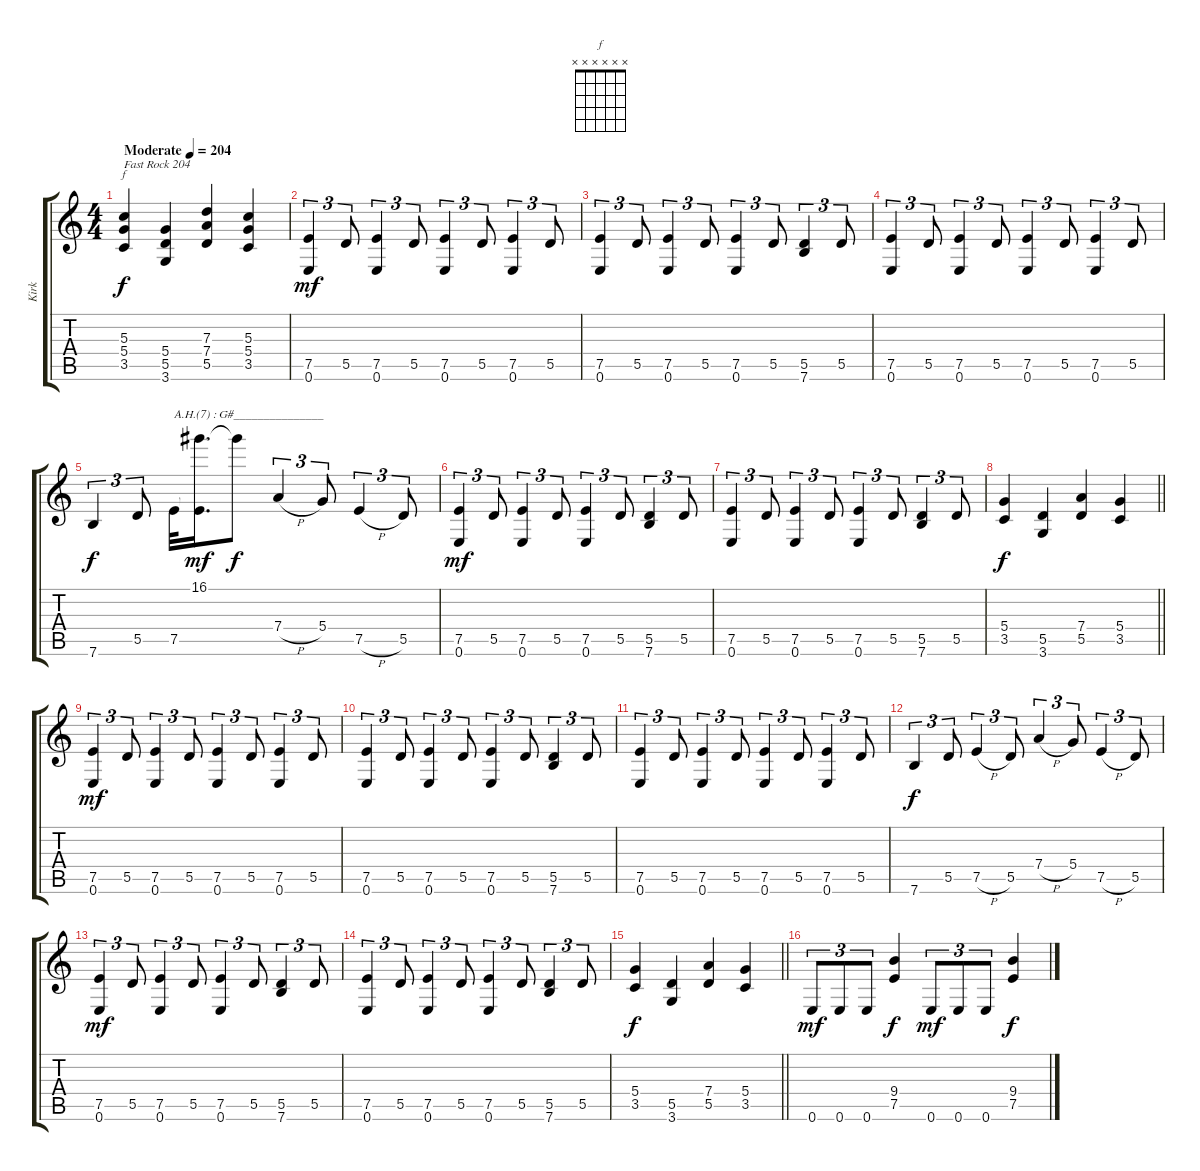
\track ("Kirk" "Kirk") {instrument distortionguitar}
\staff {score tabs}
\tuning (E4 B3 G3 D3 A2 E2) {hide}
\chord ("f" x x x x x x)
\ts (4 4)
\tempo (204 "Moderate")
\clef g2
\ks c
(5.3 5.4 3.5).4{ch "f" txt "Fast Rock 204" dy f instrument distortionguitar} (5.4 5.5 3.6).4 (7.3 7.4 5.5).4 (5.3 5.4 3.5).4 |
(7.5 0.6).4{tu (3 2) dy mf} 5.5.8{tu (3 2)} (7.5 0.6).4{tu (3 2)} 5.5.8{tu (3 2)} (7.5 0.6).4{tu (3 2)} 5.5.8{tu (3 2)} (7.5 0.6).4{tu (3 2)} 5.5.8{tu (3 2)} |
(7.5 0.6).4{tu (3 2)} 5.5.8{tu (3 2)} (7.5 0.6).4{tu (3 2)} 5.5.8{tu (3 2)} (7.5 0.6).4{tu (3 2)} 5.5.8{tu (3 2)} (5.5 7.6).4{tu (3 2)} 5.5.8{tu (3 2)} |
(7.5 0.6).4{tu (3 2)} 5.5.8{tu (3 2)} (7.5 0.6).4{tu (3 2)} 5.5.8{tu (3 2)} (7.5 0.6).4{tu (3 2)} 5.5.8{tu (3 2)} (7.5 0.6).4{tu (3 2)} 5.5.8{tu (3 2)} |
7.6.4{tu (3 2) dy f} 5.5.8{tu (3 2)} 7.5.32{txt "A.H.(7) : G#_______________"} (16.1 7.5{t}).16{d dy mf} 16.1{t}.8{dy f} 7.4{h}.4{tu (3 2)} 5.4.8{tu (3 2)} 7.5{h}.4{tu (3 2)} 5.5.8{tu (3 2)} |
(7.5 0.6).4{tu (3 2) dy mf} 5.5.8{tu (3 2)} (7.5 0.6).4{tu (3 2)} 5.5.8{tu (3 2)} (7.5 0.6).4{tu (3 2)} 5.5.8{tu (3 2)} (5.5 7.6).4{tu (3 2)} 5.5.8{tu (3 2)} |
(7.5 0.6).4{tu (3 2)} 5.5.8{tu (3 2)} (7.5 0.6).4{tu (3 2)} 5.5.8{tu (3 2)} (7.5 0.6).4{tu (3 2)} 5.5.8{tu (3 2)} (5.5 7.6).4{tu (3 2)} 5.5.8{tu (3 2)} |
\barLineRight lightlight
(5.4 3.5).4{dy f} (5.5 3.6).4 (7.4 5.5).4 (5.4 3.5).4 |
(7.5 0.6).4{tu (3 2) dy mf} 5.5.8{tu (3 2)} (7.5 0.6).4{tu (3 2)} 5.5.8{tu (3 2)} (7.5 0.6).4{tu (3 2)} 5.5.8{tu (3 2)} (7.5 0.6).4{tu (3 2)} 5.5.8{tu (3 2)} |
(7.5 0.6).4{tu (3 2)} 5.5.8{tu (3 2)} (7.5 0.6).4{tu (3 2)} 5.5.8{tu (3 2)} (7.5 0.6).4{tu (3 2)} 5.5.8{tu (3 2)} (5.5 7.6).4{tu (3 2)} 5.5.8{tu (3 2)} |
(7.5 0.6).4{tu (3 2)} 5.5.8{tu (3 2)} (7.5 0.6).4{tu (3 2)} 5.5.8{tu (3 2)} (7.5 0.6).4{tu (3 2)} 5.5.8{tu (3 2)} (7.5 0.6).4{tu (3 2)} 5.5.8{tu (3 2)} |
7.6.4{tu (3 2) dy f} 5.5.8{tu (3 2)} 7.5{h}.4{tu (3 2)} 5.5.8{tu (3 2)} 7.4{h}.4{tu (3 2)} 5.4.8{tu (3 2)} 7.5{h}.4{tu (3 2)} 5.5.8{tu (3 2)} |
(7.5 0.6).4{tu (3 2) dy mf} 5.5.8{tu (3 2)} (7.5 0.6).4{tu (3 2)} 5.5.8{tu (3 2)} (7.5 0.6).4{tu (3 2)} 5.5.8{tu (3 2)} (5.5 7.6).4{tu (3 2)} 5.5.8{tu (3 2)} |
(7.5 0.6).4{tu (3 2)} 5.5.8{tu (3 2)} (7.5 0.6).4{tu (3 2)} 5.5.8{tu (3 2)} (7.5 0.6).4{tu (3 2)} 5.5.8{tu (3 2)} (5.5 7.6).4{tu (3 2)} 5.5.8{tu (3 2)} |
\barLineRight lightlight
(5.4 3.5).4{dy f} (5.5 3.6).4 (7.4 5.5).4 (5.4 3.5).4 |
0.6.8{tu (3 2) dy mf} 0.6.8{tu (3 2)} 0.6.8{tu (3 2)} (9.4 7.5).4{dy f} 0.6.8{tu (3 2) dy mf} 0.6.8{tu (3 2)} 0.6.8{tu (3 2)} (9.4 7.5).4{dy f}
